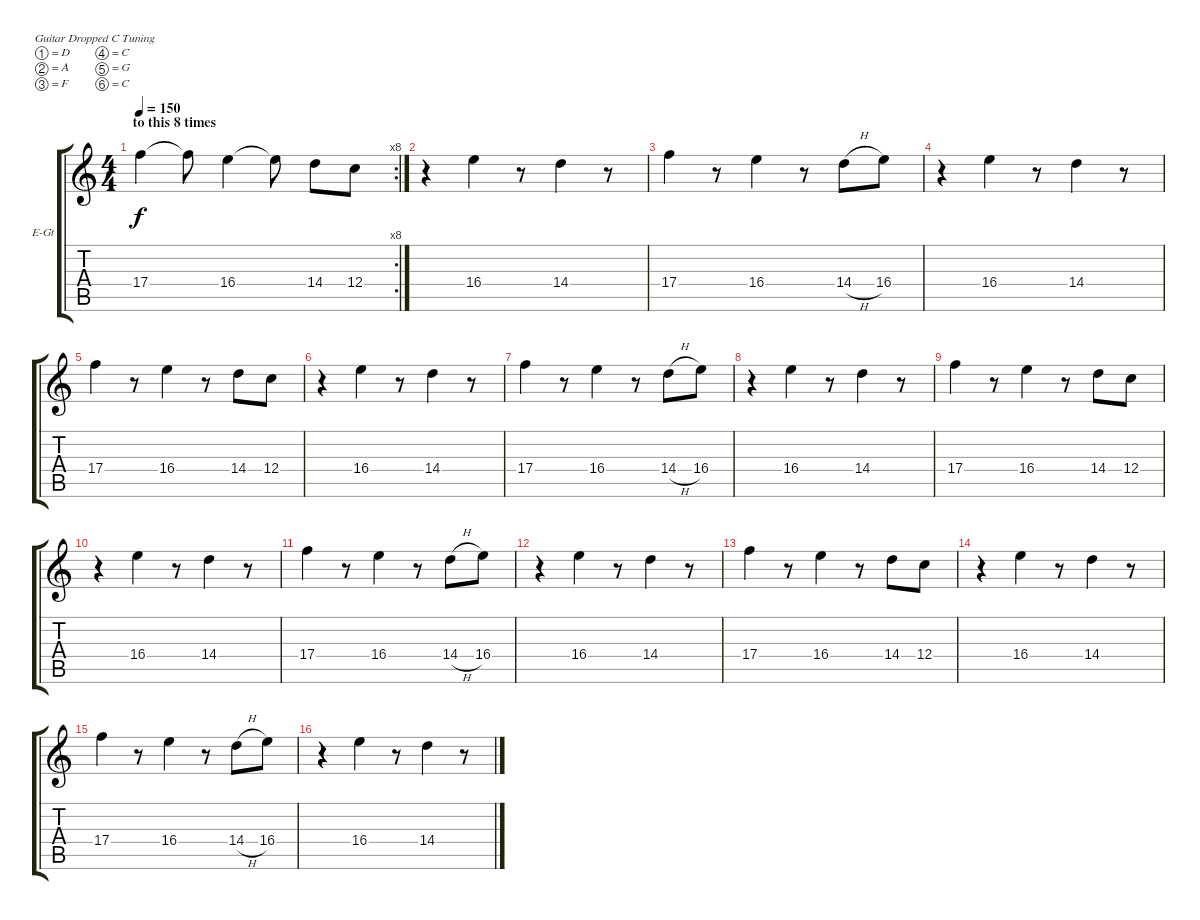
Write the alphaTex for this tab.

\bracketExtendMode groupsimilarinstruments
\firstSystemTrackNameOrientation horizontal
\otherSystemsTrackNameOrientation horizontal
\track ("Extra Guitar 1" "E-Gt") {solo instrument overdrivenguitar}
\staff {score tabs}
\tuning (D4 A3 F3 C3 G2 C2)
\rc 8
\ts (4 4)
\section ("" "to this 8 times")
\tempo 150
\clef g2
\ks c
17.4.4{dy f} 17.4{t}.8 16.4.4 16.4{t}.8 14.4.8 12.4.8 |
r.4 16.4.4 r.8 14.4.4 r.8 |
17.4.4 r.8 16.4.4 r.8 14.4{h}.8 16.4.8 |
r.4 16.4.4 r.8 14.4.4 r.8 |
17.4.4 r.8 16.4.4 r.8 14.4.8 12.4.8 |
r.4 16.4.4 r.8 14.4.4 r.8 |
17.4.4 r.8 16.4.4 r.8 14.4{h}.8 16.4.8 |
r.4 16.4.4 r.8 14.4.4 r.8 |
17.4.4 r.8 16.4.4 r.8 14.4.8 12.4.8 |
r.4 16.4.4 r.8 14.4.4 r.8 |
17.4.4 r.8 16.4.4 r.8 14.4{h}.8 16.4.8 |
r.4 16.4.4 r.8 14.4.4 r.8 |
17.4.4 r.8 16.4.4 r.8 14.4.8 12.4.8 |
r.4 16.4.4 r.8 14.4.4 r.8 |
17.4.4 r.8 16.4.4 r.8 14.4{h}.8 16.4.8 |
r.4 16.4.4 r.8 14.4.4 r.8
